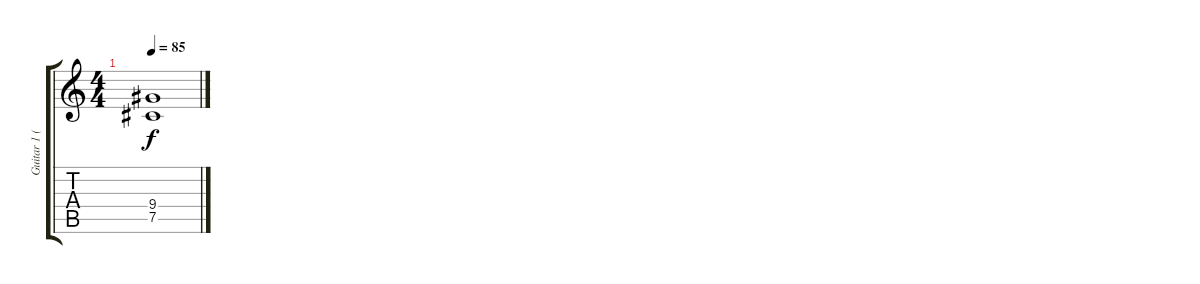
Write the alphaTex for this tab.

\track ("Guitar 1 (M.Rohringer)" "Guitar 1 (") {instrument distortionguitar}
\staff {score tabs}
\tuning (Db4 Ab3 E3 B2 Gb2 B1) {hide}
\ts (4 4)
\tempo 85
\clef g2
\ks c
(9.4{t} 7.5{t}).1{dy f}
